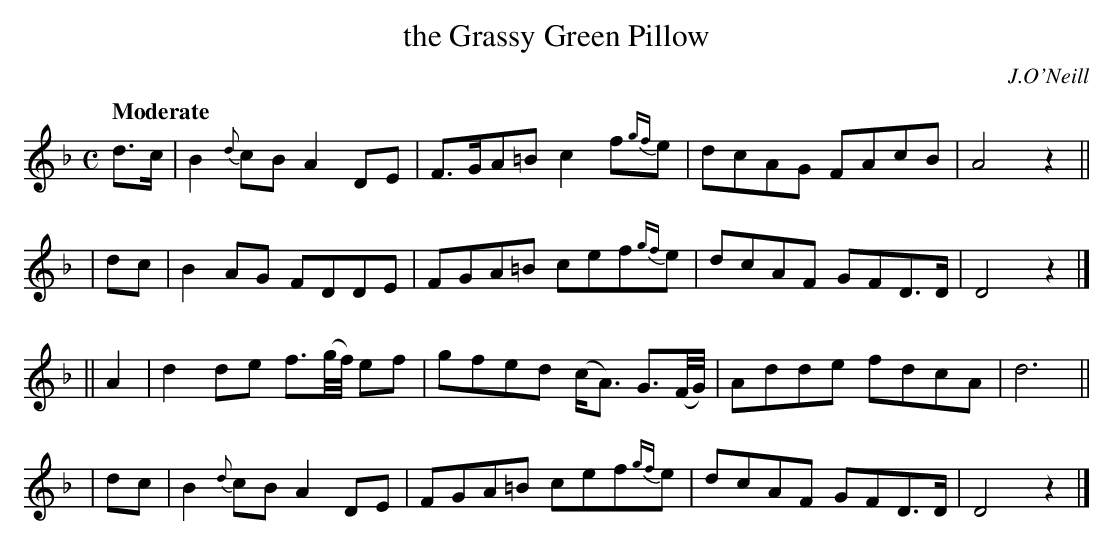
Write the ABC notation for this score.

X:1
T: the Grassy Green Pillow
O: J.O'Neill
Q: "Moderate"
M: C
L: 1/8
K: Dm
 d>c | B2{d}cB A2DE | F>GA=B c2f{gf}e | dcAG FAcB | A4 z2 ||
| dc | B2AG FDDE | FGA=B cef{gf}e | dcAF GFD>D | D4 z2 |]
||A2 | d2de f3/2(g/4f/4) ef | gfed (c<A) G3/2(F/4G/4) | Adde fdcA | d6 ||
| dc | B2{d}cB A2DE | FGA=B cef{gf}e | dcAF GFD>D | D4 z2 |]
